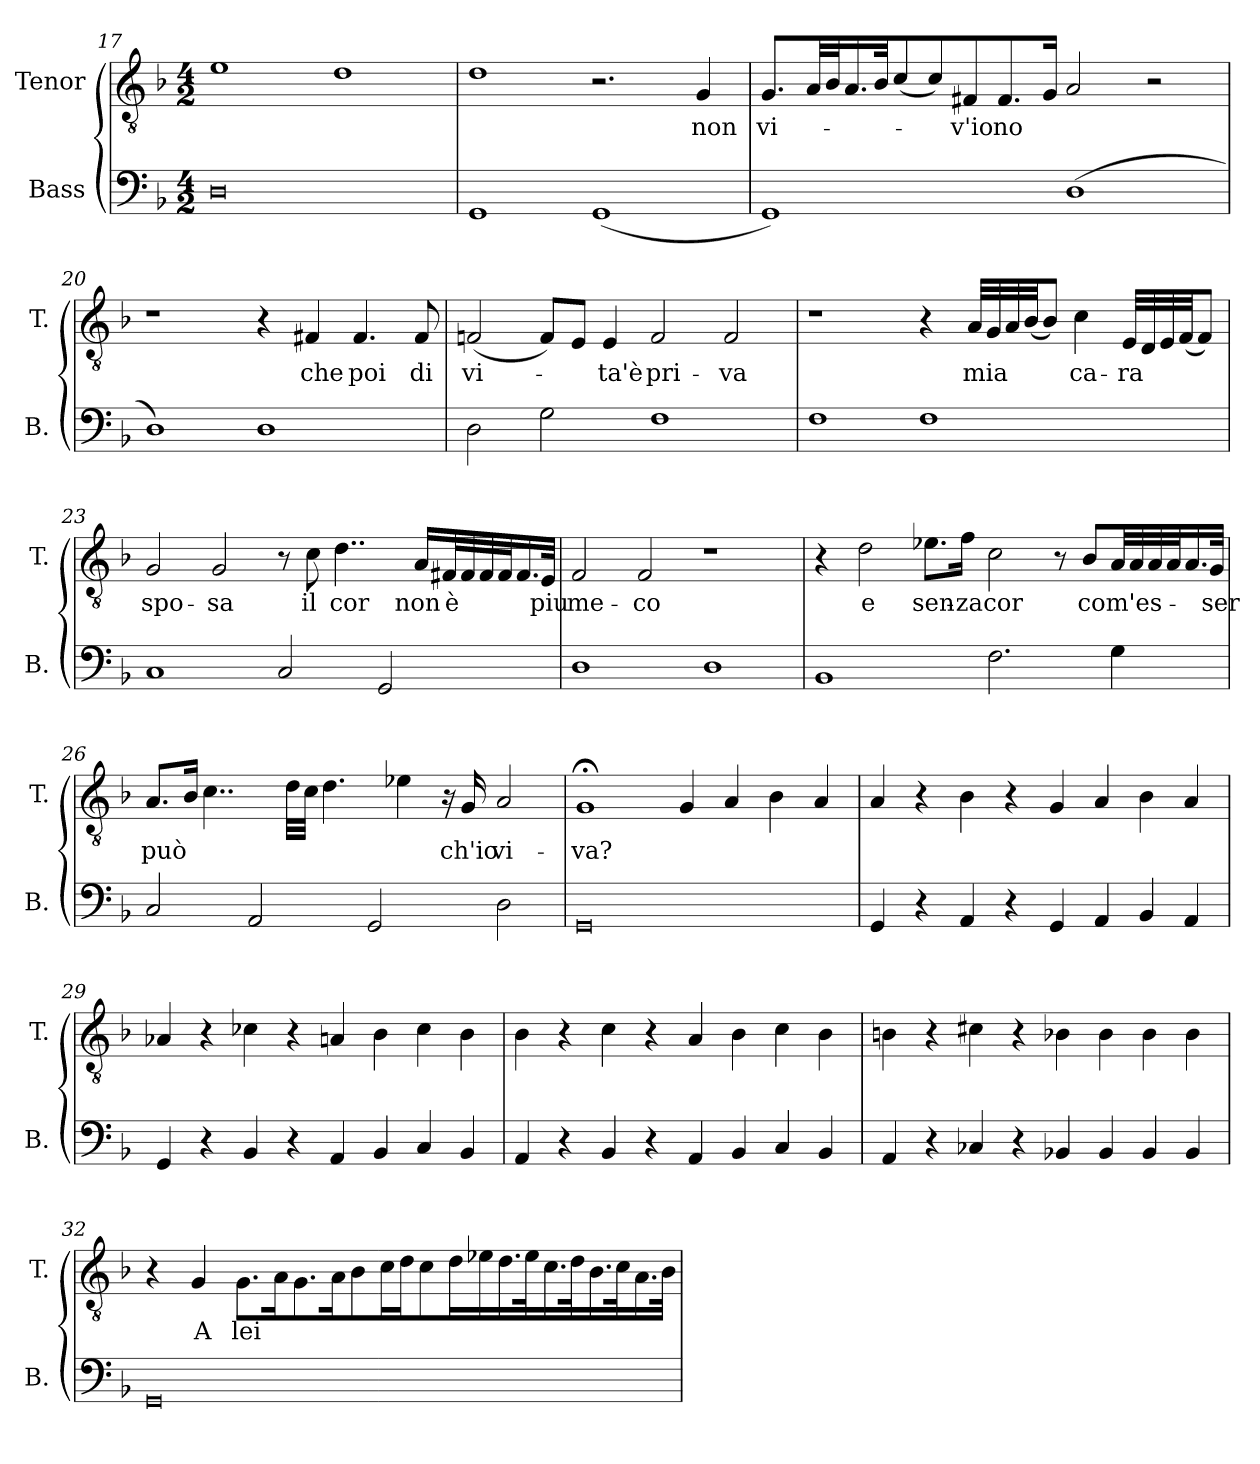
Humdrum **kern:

**kern	**kern	**text
*part2	*part1	*part1
*staff2	*staff1	*staff1
*I"Bass	*I"Tenor	*
*I'B.	*I'T.	*
*clefF4	*clefGv2	*
*k[b-]	*k[b-]	*
*M4/2	*M4/2	*
=17	=17	=17
0D	1e	.
.	1d	.
=18	=18	=18
1GG	1d	.
(1GG	2.r	.
!	!	!LO:LY:b
.	4G/	non
!!LO:LB:g=z
=19	=19	=19
!	!	!LO:LY:b
1GG)	8.G/L	vi-
.	32A/LL	.
.	32B-/J	.
.	16.A/	.
.	32B-/JK	.
.	(8c/	.
.	8c/)	.
!	!	!LO:LY:b
.	8F#X/	-v'io
!	!	!LO:LY:b
.	8.F#/	no
.	16G/Jk	.
(1D	2A/	.
.	2r	.
=20	=20	=20
1D)	1r	.
1D	4r	.
!	!	!LO:LY:b
.	4F#X/	che
!	!	!LO:LY:b
.	4.F#/	poi
!	!	!LO:LY:b
.	8F#/	di
=21	=21	=21
!	!	!LO:LY:b
2D\	(2Fn/	vi-
2G\	8F/L)	.
.	8E/J	.
!	!	!LO:LY:b
.	4E/	-ta'è
!	!	!LO:LY:b
1F	2F/	pri-
!	!	!LO:LY:b
.	2F/	-va
!!LO:LB:g=z
=22	=22	=22
1F	1r	.
1F	4r	.
!	!	!LO:LY:b
.	32A/LLL	mia
.	32G/	.
.	32A/	.
.	(32B-/JJ	.
.	8B-/J)	.
!	!	!LO:LY:b
.	4c\	ca-
!	!	!LO:LY:b
.	32E/LLL	-ra
.	32D/	.
.	32E/	.
.	(32F/JJ	.
.	8F/J)	.
=23	=23	=23
!	!	!LO:LY:b
1C	2G/	spo-
!	!	!LO:LY:b
.	2G/	-sa
2C/	8r	.
!	!	!LO:LY:b
.	8c\	il
!	!	!LO:LY:b
.	4..d\	cor
2GG/	.	.
!	!	!LO:LY:b
.	16A/LL	non
!	!	!LO:LY:b
.	32F#X/L	è
.	32F#/	.
.	32F#/	.
.	32F#/J	.
.	16.F#/	.
!	!	!LO:LY:b
.	32E/JJk	piu
=24	=24	=24
!	!	!LO:LY:b
1D	2F/	me-
!	!	!LO:LY:b
.	2F/	-co
1D	1r	.
!!LO:LB:g=z
=25	=25	=25
1BB-	4r	.
!	!	!LO:LY:b
.	2d\	e
!	!	!LO:LY:b
.	8.e-X\L	sen-
!	!	!LO:LY:b
.	16f\Jk	-za
!	!	!LO:LY:b
2.F\	2c\	cor
.	8r	.
!	!	!LO:LY:b
.	8B-/L	com'es-
4G\	32A/LL	.
.	32A/	.
.	32A/	.
.	32A/J	.
.	16.A/	.
!	!	!LO:LY:b
.	32G/JJk	ser
=26	=26	=26
!	!	!LO:LY:b
2C/	8.A/L	può
.	16B-/Jk	.
.	4..c\	.
2AA/	.	.
.	32d\LLL	.
.	32c\JJJ	.
.	4.d\	.
2GG/	.	.
.	4e-X\	.
.	16r	.
!	!	!LO:LY:b
.	16G/	ch'io
!	!	!LO:LY:b
2D\	2A/	vi-
=27	=27	=27
!	!	!LO:LY:b
0GG	1G;<	-va?
.	4G/	.
.	4A/	.
.	4B-\	.
.	4A/	.
!!LO:LB:g=z
=28	=28	=28
4GG/	4A/	.
4r	4r	.
4AA/	4B-\	.
4r	4r	.
4GG/	4G/	.
4AA/	4A/	.
4BB-/	4B-\	.
4AA/	4A/	.
=29	=29	=29
4GG/	4A-X/	.
4r	4r	.
4BB-/	4c-X\	.
4r	4r	.
4AA/	4An/	.
4BB-/	4B-\	.
4C/	4c-\	.
4BB-/	4B-\	.
=30	=30	=30
4AA/	4B-\	.
4r	4r	.
4BB-/	4c\	.
4r	4r	.
4AA/	4A/	.
4BB-/	4B-\	.
4C/	4c\	.
4BB-/	4B-\	.
=31	=31	=31
4AA/	4Bn\	.
4r	4r	.
4C-X/	4c#X\	.
4r	4r	.
4BB-X/	4B-X\	.
4BB-/	4B-\	.
4BB-/	4B-\	.
4BB-/	4B-\	.
!!LO:PB:g=z
=32	=32	=32
0GG	4r	.
!	!	!LO:LY:b
.	4G/	A
!	!	!LO:LY:b
.	8.G\L	lei
.	16A\K	.
.	8.G\	.
.	16A\K	.
.	8B-\	.
.	16c\L	.
.	16d\J	.
.	8c\	.
.	16d\L	.
.	16e-X\	.
.	16.d\	.
.	32e-\K	.
.	16.c\	.
.	32d\K	.
.	16.B-\	.
.	32c\K	.
.	16.A\	.
.	32B-\JJk	.
=	=	=
*-	*-	*-
